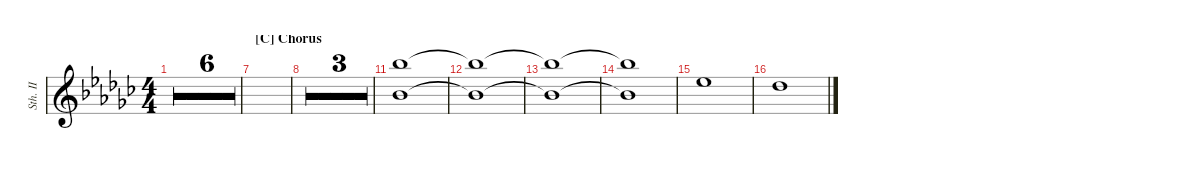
\defaultSystemsLayout 4
\hideDynamics
\bracketExtendMode groupsimilarinstruments
\otherSystemsTrackNameOrientation horizontal
\track ("Synthesizer II" "Sth. II") {multiBarRest instrument synthstrings1}
\staff {score}
\tuning (E4 B3 G3 D3 A2 E2)
\ts (4 4)
\tempo 139
\clef g2
\ks gb
|
|
|
|
|
|
\section ("C" "Chorus")
|
|
|
|
(18.1{acc b} 15.3{acc b}).1{beam Down} |
(15.3{t acc b} 18.1{t acc b}).1{beam Down} |
(15.3{t acc b} 18.1{t acc b}).1{beam Down} |
(15.3{t acc b} 18.1{t acc b}).1{beam Down} |
11.1{acc b}.1{beam Down} |
9.1{acc b}.1{beam Down}
